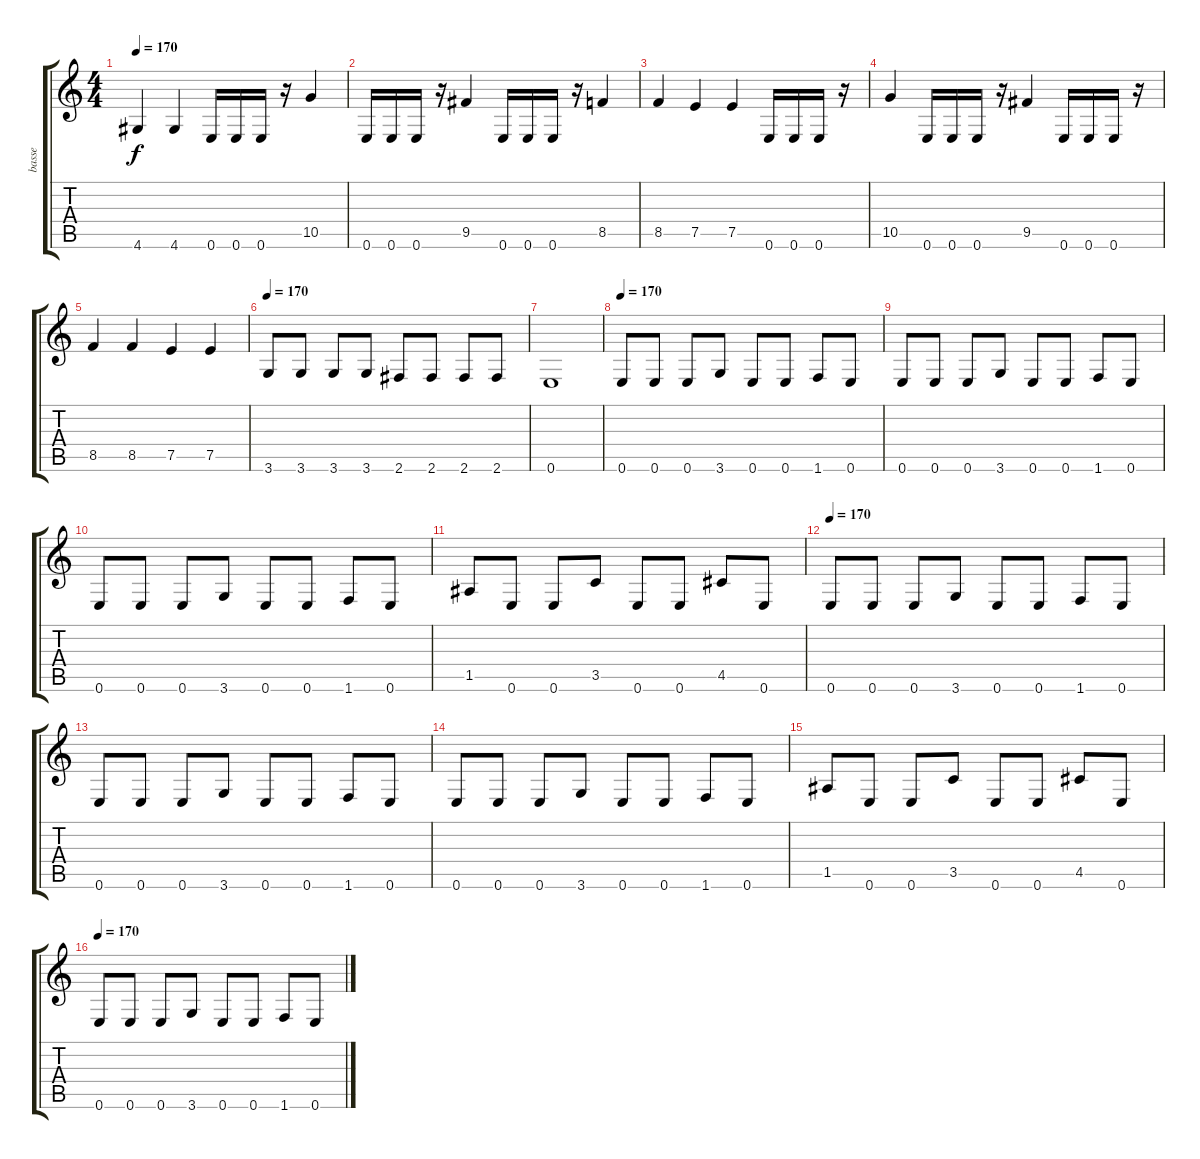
\track ("basse" "basse") {instrument electricbassfinger}
\staff {score tabs}
\tuning (E4 B3 G3 D3 A2 E2) {hide}
\ts (4 4)
\tempo 170
\clef g2
\ks c
4.6.4{dy f} 4.6.4 0.6.16 0.6.16 0.6.16 r.16 10.5.4 |
0.6.16 0.6.16 0.6.16 r.16 9.5.4 0.6.16 0.6.16 0.6.16 r.16 8.5.4 |
8.5.4 7.5.4 7.5.4 0.6.16 0.6.16 0.6.16 r.16 |
10.5.4 0.6.16 0.6.16 0.6.16 r.16 9.5.4 0.6.16 0.6.16 0.6.16 r.16 |
8.5.4 8.5.4 7.5.4 7.5.4 |
\tempo 170
3.6.8 3.6.8 3.6.8 3.6.8 2.6.8 2.6.8 2.6.8 2.6.8 |
0.6.1 |
\tempo 170
0.6.8 0.6.8 0.6.8 3.6.8 0.6.8 0.6.8 1.6.8 0.6.8 |
0.6.8 0.6.8 0.6.8 3.6.8 0.6.8 0.6.8 1.6.8 0.6.8 |
0.6.8 0.6.8 0.6.8 3.6.8 0.6.8 0.6.8 1.6.8 0.6.8 |
1.5.8 0.6.8 0.6.8 3.5.8 0.6.8 0.6.8 4.5.8 0.6.8 |
\tempo 170
0.6.8 0.6.8 0.6.8 3.6.8 0.6.8 0.6.8 1.6.8 0.6.8 |
0.6.8 0.6.8 0.6.8 3.6.8 0.6.8 0.6.8 1.6.8 0.6.8 |
0.6.8 0.6.8 0.6.8 3.6.8 0.6.8 0.6.8 1.6.8 0.6.8 |
1.5.8 0.6.8 0.6.8 3.5.8 0.6.8 0.6.8 4.5.8 0.6.8 |
\tempo 170
0.6.8 0.6.8 0.6.8 3.6.8 0.6.8 0.6.8 1.6.8 0.6.8
